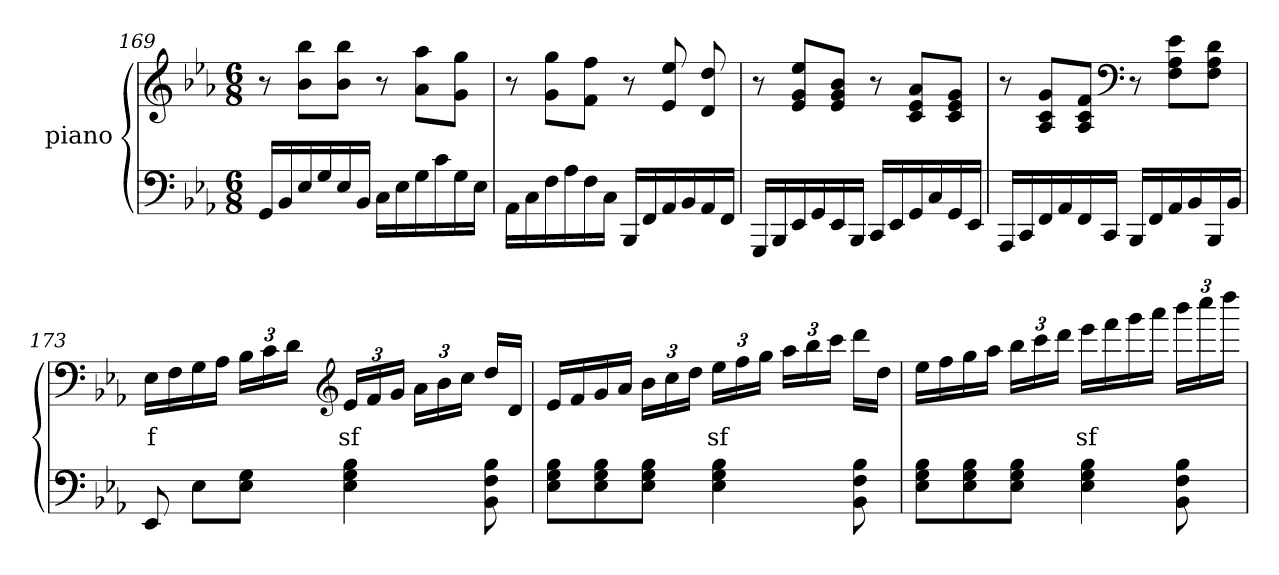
**kern	**kern	**text
*part2	*part1	*part1
*staff2	*staff1	*staff1
*	*I"piano	*
*clefF4	*clefG2	*
*k[b-e-a-]	*k[b-e-a-]	*
*E-:	*E-:	*
*M6/8	*M6/8	*
=169	=169	=169
16GGLL	8r	.
16BB-	.	.
16E-	8b- 8bb-L	.
16G	.	.
16E-	8b- 8bb-J	.
16BB-JJ	.	.
16CLL	8r	.
16E-	.	.
16G	8a- 8aa-L	.
16c	.	.
16G	8g 8ggJ	.
16E-JJ	.	.
=170	=170	=170
16AA-LL	8r	.
16C	.	.
16F	8g 8ggL	.
16A-	.	.
16F	8f 8ffJ	.
16CJJ	.	.
16BBB-LL	8r	.
16FF	.	.
16AA-	8e- 8ee-L	.
16BB-	.	.
16AA-	8d 8dd	.
16FFJJ	.	.
=171	=171	=171
16GGGLL	8r	.
16BBB-	.	.
16EE-	8e- 8g 8ee-L	.
16GG	.	.
16EE-	8e- 8g 8b-J	.
16BBB-JJ	.	.
16CCLL	8r	.
16EE-	.	.
16GG	8c 8e- 8a-L	.
16C	.	.
16GG	8c 8e- 8gJ	.
16EE-JJ	.	.
=172	=172	=172
16AAA-LL	8r	.
16CC	.	.
16FF	8A- 8c 8gL	.
16AA-	.	.
16FF	8A- 8c 8fJ	.
16CCJJ	.	.
*	*clefF4	*
16BBB-LL	8r	.
16FF	.	.
16AA-	8F 8A- 8e-L	.
16BB-	.	.
16BBB-	8F 8A- 8dJ	.
16BB-JJ	.	.
=173	=173	=173
8EE-	16E-LL	f
.	16F	.
8E-L	16G	.
.	16A-JJ	.
8E- 8GJ	24B-LL	.
.	24c	.
.	24dJJ	.
*	*clefG2	*
4E- 4G 4B-	24e-LL	sf
.	24f	.
.	24gJJ	.
.	24a-LL	.
.	24b-	.
.	24ccJJ	.
8BB- 8F 8B-	16ddLL	.
.	16dJJ	.
=174	=174	=174
8E- 8G 8B-L	16e-LL	.
.	16f	.
8E- 8G 8B-	16g	.
.	16a-JJ	.
8E- 8G 8B-J	24b-LL	.
.	24cc	.
.	24ddJJ	.
4E- 4G 4B-	24ee-LL	sf
.	24ff	.
.	24ggJJ	.
.	24aa-LL	.
.	24bb-	.
.	24cccJJ	.
8BB- 8F 8B-	16dddLL	.
.	16ddJJ	.
=175	=175	=175
8E- 8G 8B-L	16ee-LL	.
.	16ff	.
8E- 8G 8B-	16gg	.
.	16aa-JJ	.
8E- 8G 8B-J	24bb-LL	.
.	24ccc	.
.	24dddJJ	.
4E- 4G 4B-	16eee-LL	sf
.	16fff	.
.	16ggg	.
.	16aaa-JJ	.
8BB- 8F 8B-	24bbb-LL	.
.	24cccc	.
.	24ddddJJ	.
=	=	=
*-	*-	*-
